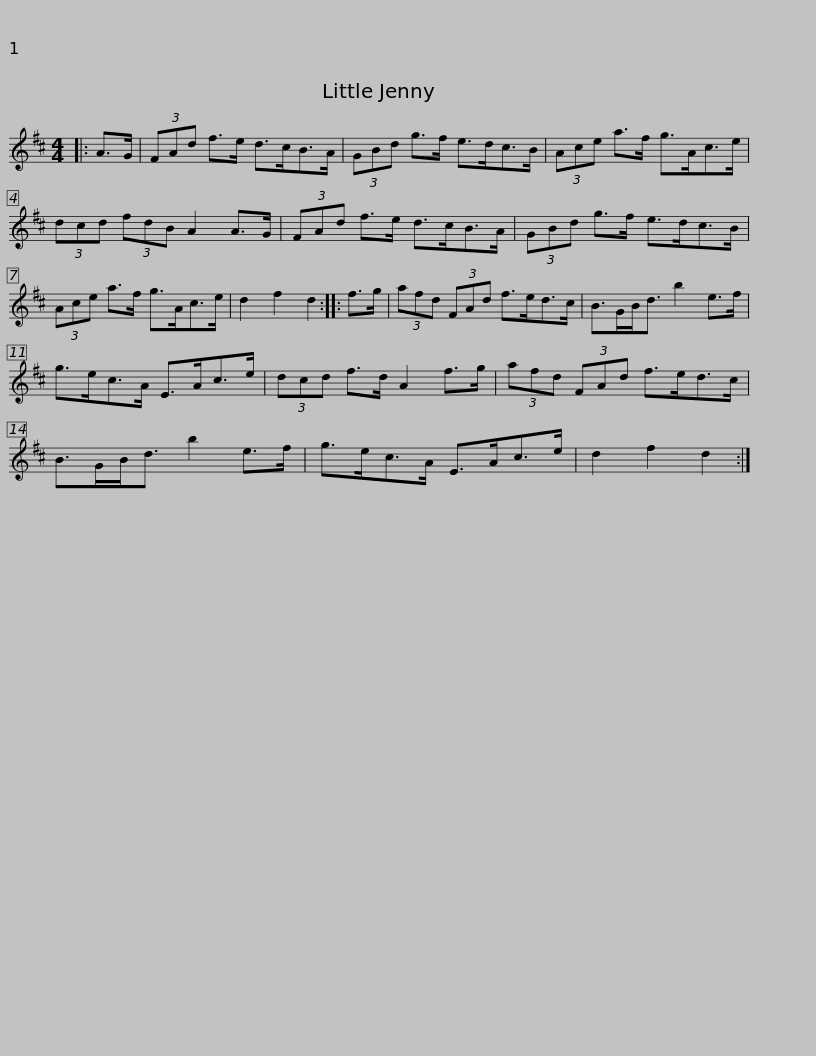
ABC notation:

X:1
L:1/8
M:4/4
I:linebreak $
K:D
V:1 treble
V:1
|: A>G | (3FAd f>e d>cB>A | (3GBd g>f e>dc>B | (3Ace a>f g>Ac>e | (3dcd (3fdB A2 A>G |$ %5
 (3FAd f>e d>cB>A | (3GBd g>f e>dc>B | (3Ace a>f g>Ac>e | d2 f2 d2 :: f>g |$ %10
 (3afd (3FAd f>ed>c | B>GB<d b2 e>f | g>ec>A E>Ac>e | (3dcd f>d A2 f>g |$ (3afd (3FAd f>ed>c | %15
 B>GB<d b2 e>f | g>ec>A E>Ac>e | d2 f2 d2 :| %18
